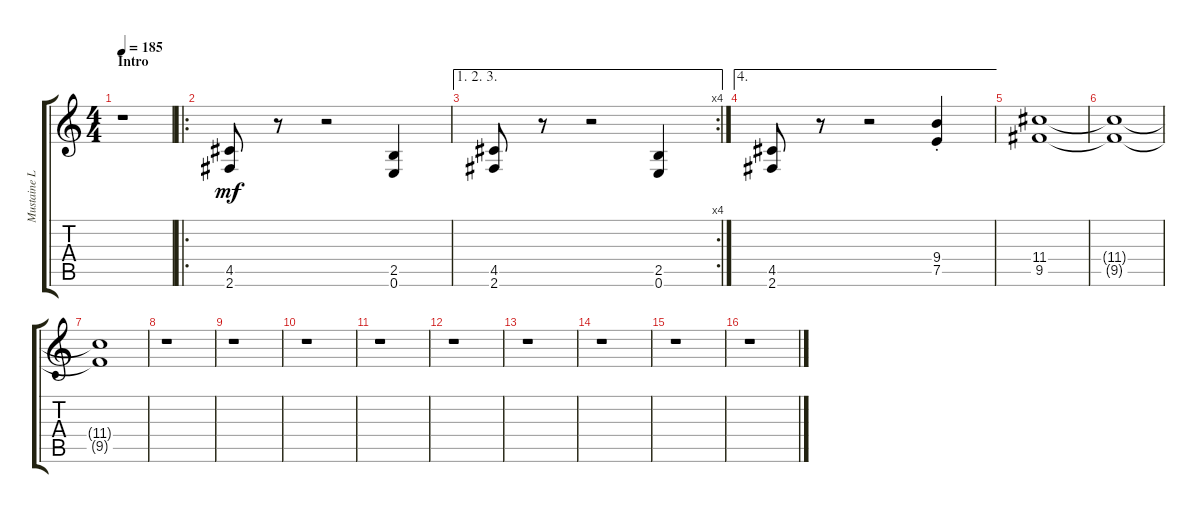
\track ("Mustaine Lead" "Mustaine L") {instrument distortionguitar}
\staff {score tabs}
\tuning (E4 B3 G3 D3 A2 E2) {hide}
\ts (4 4)
\section ("" "Intro")
\tempo 185
\clef g2
\ks c
r.1{dy mf instrument distortionguitar} |
\ro
(4.5 2.6).8 r.8 r.2 (2.5 0.6).4 |
\ae (1 2 3)
\rc 4
(4.5 2.6).8 r.8 r.2 (2.5 0.6).4 |
\ae 4
(4.5 2.6).8 r.8 r.2 (9.4{st} 7.5{st}).4 |
(11.4 9.5).1 |
(11.4{t} 9.5{t}).1 |
(11.4{t} 9.5{t}).1 |
r.1 |
r.1 |
r.1 |
r.1 |
r.1 |
r.1 |
r.1 |
r.1 |
r.1
